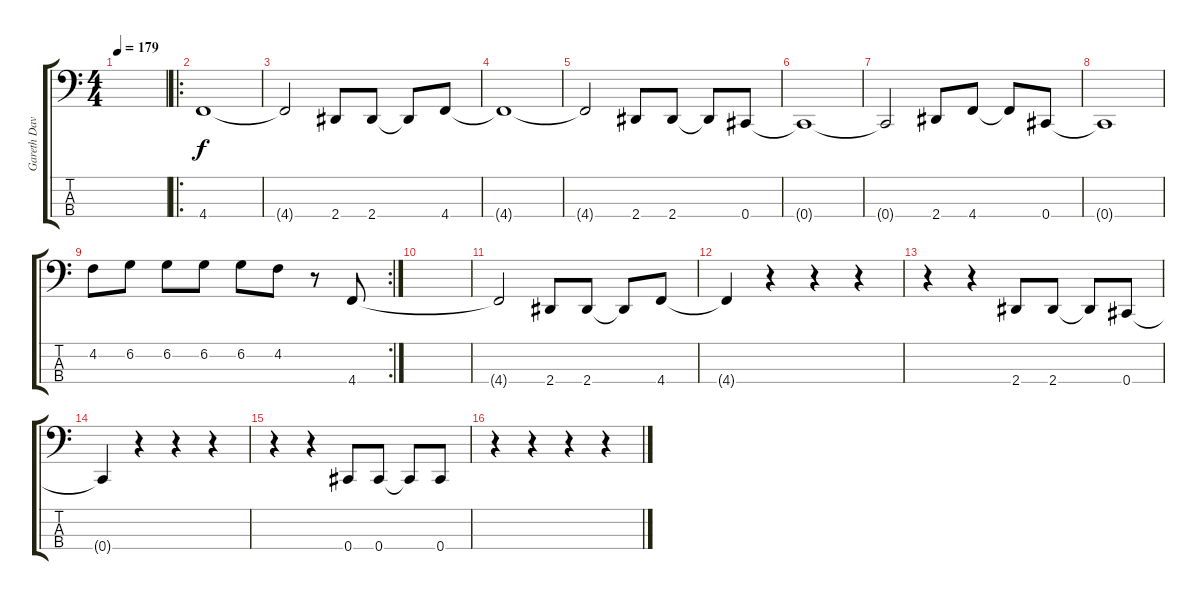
\track ("Gareth Davies" "Gareth Dav") {instrument electricbasspick}
\staff {score tabs}
\tuning (Gb2 Db2 Ab1 Db1) {hide}
\ts (4 4)
\tempo 179
\clef f4
\ks c
|
\ro
4.4.1 |
4.4{t}.2 2.4.8 2.4.8 2.4{t}.8 4.4.8 |
4.4{t}.1 |
4.4{t}.2 2.4.8 2.4.8 2.4{t}.8 0.4.8 |
0.4{t}.1 |
0.4{t}.2 2.4.8 4.4.8 4.4{t}.8 0.4.8 |
0.4{t}.1 |
\rc 2
4.2.8 6.2.8 6.2.8 6.2.8 6.2.8 4.2.8 r.8 4.4.8 |
|
4.4{t}.2 2.4.8 2.4.8 2.4{t}.8 4.4.8 |
4.4{t}.4 r.4 r.4 r.4 |
r.4 r.4 2.4.8 2.4.8 2.4{t}.8 0.4.8 |
0.4{t}.4 r.4 r.4 r.4 |
r.4 r.4 0.4.8 0.4.8 0.4{t}.8 0.4.8 |
r.4 r.4 r.4 r.4
